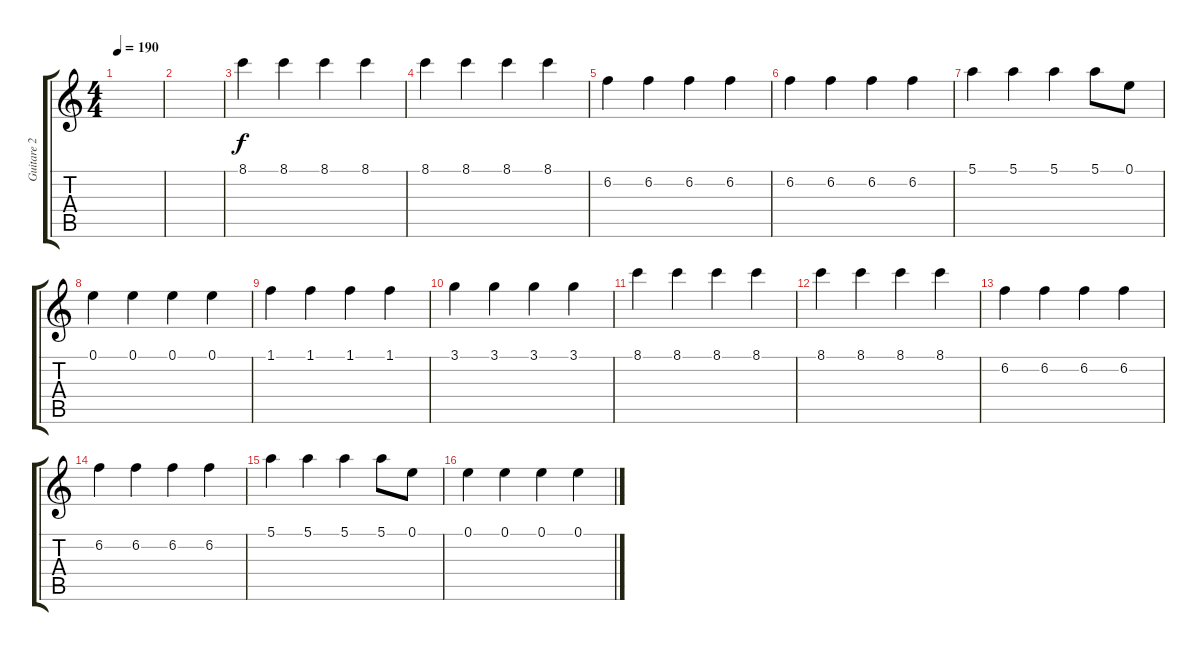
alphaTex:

\track ("Guitare 2" "Guitare 2") {instrument distortionguitar}
\staff {score tabs}
\tuning (E4 B3 G3 D3 A2 E2) {hide}
\ts (4 4)
\tempo 190
\clef g2
\ks c
|
|
8.1.4 8.1.4 8.1.4 8.1.4 |
8.1.4 8.1.4 8.1.4 8.1.4 |
6.2.4 6.2.4 6.2.4 6.2.4 |
6.2.4 6.2.4 6.2.4 6.2.4 |
5.1.4 5.1.4 5.1.4 5.1.8 0.1.8 |
0.1.4 0.1.4 0.1.4 0.1.4 |
1.1.4 1.1.4 1.1.4 1.1.4 |
3.1.4 3.1.4 3.1.4 3.1.4 |
8.1.4 8.1.4 8.1.4 8.1.4 |
8.1.4 8.1.4 8.1.4 8.1.4 |
6.2.4 6.2.4 6.2.4 6.2.4 |
6.2.4 6.2.4 6.2.4 6.2.4 |
5.1.4 5.1.4 5.1.4 5.1.8 0.1.8 |
0.1.4 0.1.4 0.1.4 0.1.4
